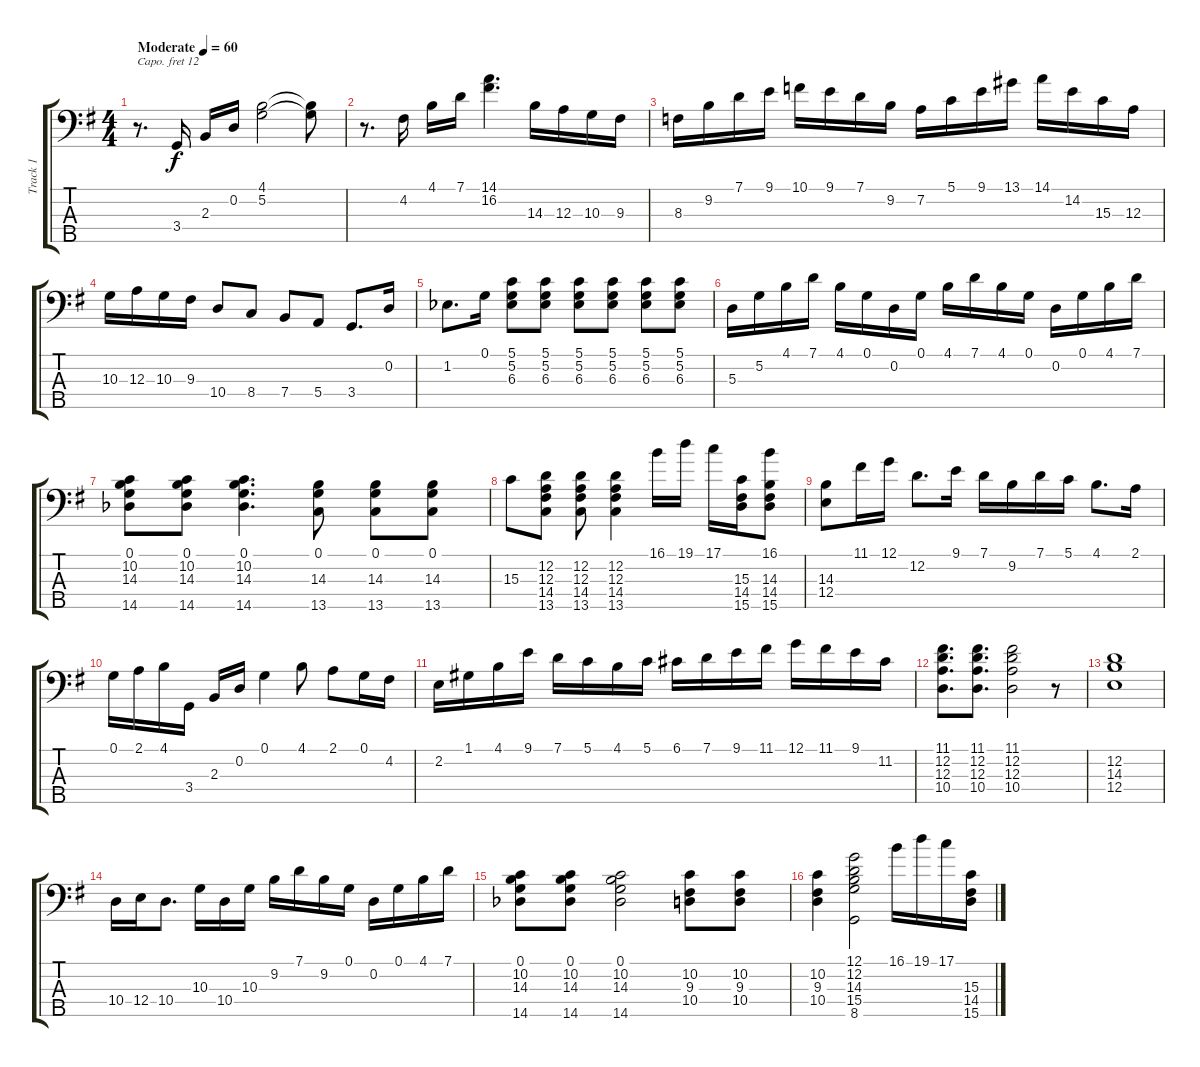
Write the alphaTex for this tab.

\track ("Track 1" "Track 1") {instrument acousticgrandpiano}
\staff {score tabs}
\capo 12
\tuning (G2 D2 A1 E1 B0) {hide}
\ts (4 4)
\tempo (60 "Moderate")
\clef f4
\ks g
r.8{d dy f instrument acousticgrandpiano} 3.4.16 2.3.16 0.2.16 (4.1 5.2).2 (4.1{t} 5.2{t}).8 |
r.8{d} 4.2.16 4.1.16 7.1.16 (14.1 16.2).4{d} 14.3.16 12.3.16 10.3.16 9.3.16 |
8.3.16 9.2.16 7.1.16 9.1.16 10.1.16 9.1.16 7.1.16 9.2.16 7.2.16 5.1.16 9.1.16 13.1.16 14.1.16 14.2.16 15.3.16 12.3.16 |
10.3.16 12.3.16 10.3.16 9.3.16 10.4.8 8.4.8 7.4.8 5.4.8 3.4.8{d} 0.2.16 |
1.2{acc b}.8{d} 0.1.16 (5.1 5.2 6.3{acc b}).8 (5.1 5.2 6.3{acc b}).8 (5.1 5.2 6.3{acc b}).8 (5.1 5.2 6.3{acc b}).8 (5.1 5.2 6.3{acc b}).8 (5.1 5.2 6.3{acc b}).8 |
5.3.16 5.2.16 4.1.16 7.1.16 4.1.16 0.1.16 0.2.16 0.1.16 4.1.16 7.1.16 4.1.16 0.1.16 0.2.16 0.1.16 4.1.16 7.1.16 |
(0.1 10.2 14.3 14.5{acc b}).8 (0.1 10.2 14.3 14.5{acc b}).8 (0.1 10.2 14.3 14.5{acc b}).4{d} (0.1 14.3 13.5).8 (0.1 14.3 13.5).8 (0.1 14.3 13.5).8 |
15.3.8 (12.2 12.3 14.4 13.5).8 (12.2 12.3 14.4 13.5).8 (12.2 12.3 14.4 13.5).4 16.1.16 19.1.16 17.1.16 (15.3 14.4 15.5).16 (16.1 14.3 14.4 15.5).8 |
(14.3 12.4).8 11.1.16 12.1.16 12.2.8{d} 9.1.16 7.1.16 9.2.16 7.1.16 5.1.16 4.1.8{d} 2.1.16 |
0.1.16 2.1.16 4.1.16 3.4.16 2.3.16 0.2.16 0.1.4 4.1.8 2.1.8 0.1.16 4.2.16 |
2.2.16 1.1.16 4.1.16 9.1.16 7.1.16 5.1.16 4.1.16 5.1.16 6.1.16 7.1.16 9.1.16 11.1.16 12.1.16 11.1.16 9.1.16 11.2.16 |
(11.1 12.2 12.3 10.4).8{d} (11.1 12.2 12.3 10.4).8{d} (11.1 12.2 12.3 10.4).2 r.8 |
(12.2 14.3 12.4).1 |
10.4.16 12.4.16 10.4.8{d} 10.3.16 10.4.16 10.3.16 9.2.16 7.1.16 9.2.16 0.1.16 0.2.16 0.1.16 4.1.16 7.1.16 |
(0.1 10.2 14.3 14.5{acc b}).8 (0.1 10.2 14.3 14.5{acc b}).8 (0.1 10.2 14.3 14.5{acc b}).2 (10.2 9.3 10.4).8 (10.2 9.3 10.4).8 |
(10.2 9.3 10.4).4 (12.1 12.2 14.3 15.4 8.5).2 16.1.16 19.1.16 17.1.16 (15.3 14.4 15.5).16
